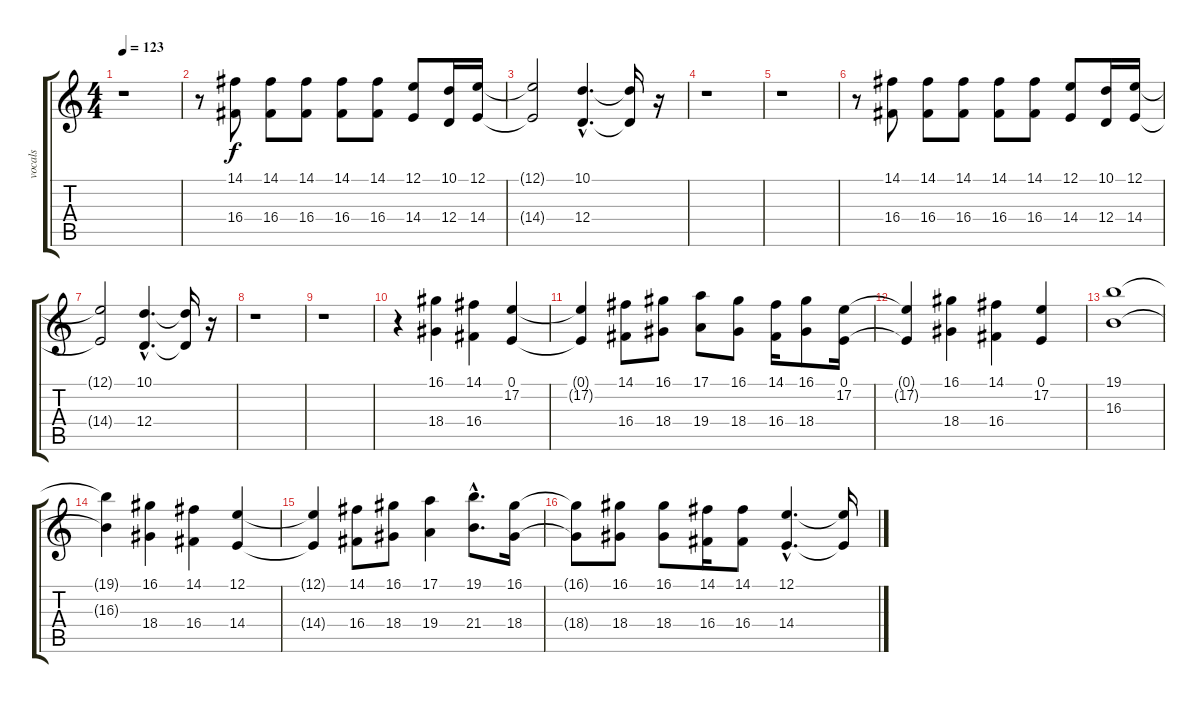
\track ("vocals" "vocals") {instrument clarinet}
\staff {score tabs}
\tuning (E4 B3 G3 D3 A2 E2) {hide}
\ts (4 4)
\tempo 123
\clef g2
\ks c
r.1{dy f} |
r.8 (14.1 16.4).8 (14.1 16.4).8 (14.1 16.4).8 (14.1 16.4).8 (14.1 16.4).8 (12.1 14.4).8 (10.1 12.4).16 (12.1 14.4).16 |
(12.1{t} 14.4{t}).2 (10.1{hac} 12.4{hac}).4{d} (10.1{t} 12.4{t}).16 r.16 |
r.1 |
r.1 |
r.8 (14.1 16.4).8 (14.1 16.4).8 (14.1 16.4).8 (14.1 16.4).8 (14.1 16.4).8 (12.1 14.4).8 (10.1 12.4).16 (12.1 14.4).16 |
(12.1{t} 14.4{t}).2 (10.1{hac} 12.4{hac}).4{d} (10.1{t} 12.4{t}).16 r.16 |
r.1 |
r.1 |
r.4 (16.1 18.4).4 (14.1 16.4).4 (0.1 17.2).4 |
(0.1{t} 17.2{t}).4 (14.1 16.4).8 (16.1 18.4).8 (17.1 19.4).8 (16.1 18.4).8 (14.1 16.4).16 (16.1 18.4).8 (0.1 17.2).16 |
(0.1{t} 17.2{t}).4 (16.1 18.4).4 (14.1 16.4).4 (0.1 17.2).4 |
(19.1 16.3).1 |
(19.1{t} 16.3{t}).4 (16.1 18.4).4 (14.1 16.4).4 (12.1 14.4).4 |
(12.1{t} 14.4{t}).4 (14.1 16.4).8 (16.1 18.4).8 (17.1 19.4).4 (19.1{hac} 21.4{hac}).8{d} (16.1 18.4).16 |
(16.1{t} 18.4{t}).8 (16.1 18.4).8 (16.1 18.4).8 (14.1 16.4).16 (14.1 16.4).8 (12.1{hac} 14.4{hac}).4{d} (12.1{t} 14.4{t}).16
